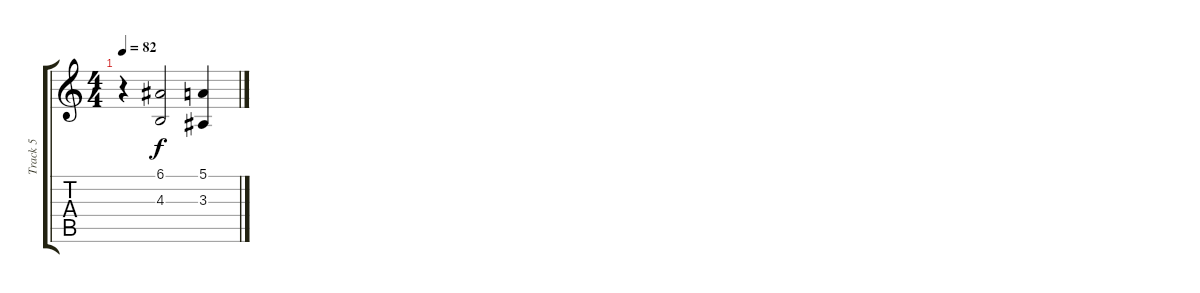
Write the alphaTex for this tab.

\track ("Track 5" "Track 5") {instrument choiraahs}
\staff {score tabs}
\tuning (E4 B3 G3 D3 A2 E2) {hide}
\ts (4 4)
\tempo 82
\clef g2
\ks c
r.4{dy f} (6.1 4.3).2 (5.1 3.3).4
